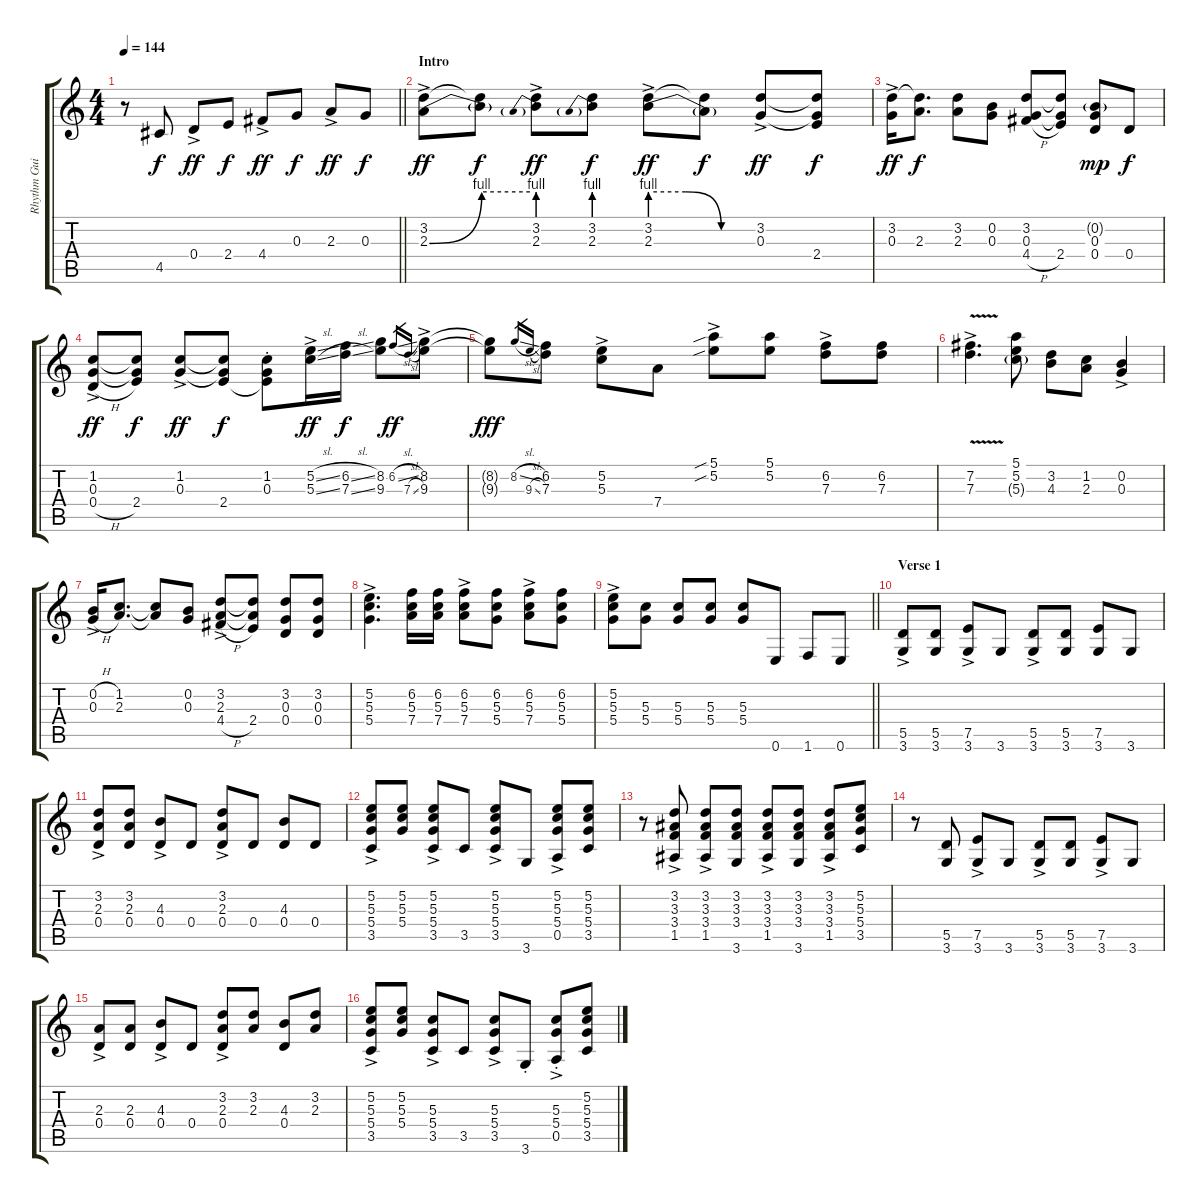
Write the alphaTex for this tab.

\track ("Rhythm Guitar" "Rhythm Gui") {instrument distortionguitar}
\staff {score tabs}
\tuning (E4 B3 G3 D3 A2 E2) {hide}
\ts (4 4)
\tempo 144
\clef g2
\barLineRight lightlight
\ks c
r.8{dy f instrument distortionguitar} 4.5.8 0.4{ac}.8{dy ff} 2.4.8{dy f} 4.4{ac}.8{dy ff} 0.3.8{dy f} 2.3{ac}.8{dy ff} 0.3.8{dy f} |
\section ("" "Intro")
(3.2{ac} 2.3{be (bend 0 0 60 4) ac}).8{dy ff} (3.2{t} 2.3{be (hold 0 4 60 4) t}).8{dy f} (3.2{ac} 2.3{be (prebend 0 4 60 4) ac}).8{dy ff} (3.2 2.3{be (prebend 0 4 60 4)}).8{dy f} (3.2{ac} 2.3{be (custom 0 4 20 4 40 0 60 0) ac}).8{dy ff} (3.2{t} 2.3{t}).8{dy f} (3.2{ac} 0.3{ac}).8{dy ff} (3.2{t} 0.3{t} 2.4).8{dy f} |
(3.2{ac} 0.3{ac}).16{dy ff} (3.2{t} 2.3).8{d dy f} (3.2 2.3).8 (0.2 0.3).8 (3.2 0.3 4.4{h}).8 (3.2{t} 0.3{t} 2.4).8 (0.2{g} 0.3 0.4).8{dy mp} 0.4.8{dy f} |
(1.2{ac} 0.3{ac} 0.4{h ac}).8{dy ff} (1.2{t} 0.3{t} 2.4).8{dy f} (1.2{ac} 0.3{ac}).8{dy ff} (1.2{t} 0.3{t} 2.4).8{dy f} (1.2{st} 0.3{st} 2.4{t}).8 (5.2{sl ac} 5.3{sl ac}).16{dy ff} (6.2{sl} 7.3{sl}).16{dy f} (8.2 9.3).8 6.2{sl}.16{gr dy ff} 7.3{sl}.16{gr} (8.2{ac} 9.3{ac}).8 |
(8.2{t} 9.3{t}).8{dy fff} 8.2{sl}.16{gr} 9.3{sl}.16{gr} (6.2 7.3).8 (5.2{ac} 5.3{ac}).8 7.4.8 (5.1{sib ac} 5.2{sib ac}).8 (5.1 5.2).8 (6.2{ac} 7.3{ac}).8 (6.2 7.3).8 |
(7.2{v ac} 7.3{v ac}).4{d} (5.1 5.2 5.3{g}).8 (3.2 4.3).8 (1.2 2.3).8 (0.2{ac} 0.3{ac}).4 |
(0.2{h ac} 0.3{h ac}).16 (1.2 2.3).8{d} (1.2{t} 2.3{t}).8 (0.2 0.3).8 (3.2{ac} 2.3{ac} 4.4{h ac}).8 (3.2{t} 2.3{t} 2.4).8 (3.2 0.3 0.4).8 (3.2 0.3 0.4).8 |
(5.2{ac} 5.3{ac} 5.4{ac}).4{d} (6.2 5.3 7.4).16 (6.2 5.3 7.4).16 (6.2{ac} 5.3{ac} 7.4{ac}).8 (6.2 5.3 5.4).8 (6.2{ac} 5.3{ac} 7.4{ac}).8 (6.2 5.3 5.4).8 |
\barLineRight lightlight
(5.2{ac} 5.3{ac} 5.4{ac}).8 (5.3 5.4).8 (5.3 5.4).8 (5.3 5.4).8 (5.3 5.4).8 0.6.8 1.6.8 0.6.8 |
\section ("" "Verse 1")
(5.5{ac} 3.6{ac}).8 (5.5 3.6).8 (7.5{ac} 3.6{ac}).8 3.6.8 (5.5{ac} 3.6{ac}).8 (5.5 3.6).8 (7.5 3.6).8 3.6.8 |
(3.2{ac} 2.3{ac} 0.4{ac}).8 (3.2 2.3 0.4).8 (4.3{ac} 0.4{ac}).8 0.4.8 (3.2{ac} 2.3{ac} 0.4{ac}).8 0.4.8 (4.3 0.4).8 0.4.8 |
(5.2{ac} 5.3{ac} 5.4{ac} 3.5{ac}).8 (5.2 5.3 5.4).8 (5.2{ac} 5.3{ac} 5.4{ac} 3.5{ac}).8 3.5.8 (5.2{ac} 5.3{ac} 5.4{ac} 3.5{ac}).8 3.6.8 (5.2{ac} 5.3{ac} 5.4{ac} 0.5{ac}).8 (5.2 5.3 5.4 3.5).8 |
r.8 (3.2{ac} 3.3{ac} 3.4{ac} 1.5{ac}).8 (3.2{ac} 3.3{ac} 3.4{ac} 1.5{ac}).8 (3.2 3.3 3.4 3.6).8 (3.2{ac} 3.3{ac} 3.4{ac} 1.5{ac}).8 (3.2 3.3 3.4 3.6).8 (3.2{ac} 3.3{ac} 3.4{ac} 1.5{ac}).8 (5.2 5.3 5.4 3.5).8 |
r.8 (5.5 3.6).8 (7.5{ac} 3.6{ac}).8 3.6.8 (5.5{ac} 3.6{ac}).8 (5.5 3.6).8 (7.5{ac} 3.6{ac}).8 3.6.8 |
(2.3{ac} 0.4{ac}).8 (2.3 0.4).8 (4.3{ac} 0.4{ac}).8 0.4.8 (3.2{ac} 2.3{ac} 0.4{ac}).8 (3.2 2.3).8 (4.3 0.4).8 (3.2 2.3).8 |
(5.2{ac} 5.3{ac} 5.4{ac} 3.5{ac}).8 (5.2 5.3 5.4).8 (5.3{ac} 5.4{ac} 3.5{ac}).8 3.5.8 (5.3{ac} 5.4{ac} 3.5{ac}).8 3.6{st}.8 (5.3{ac st} 5.4{ac st} 0.5{ac st}).8 (5.2 5.3 5.4 3.5).8
